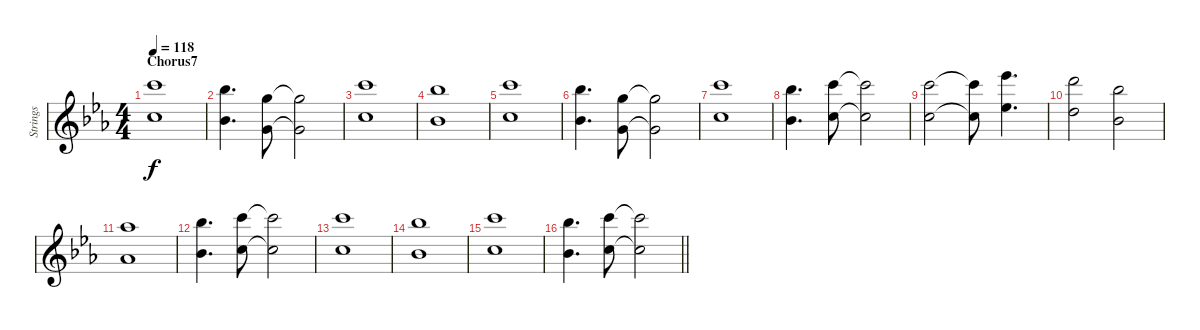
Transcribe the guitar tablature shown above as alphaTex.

\track ("Strings" "Strings") {instrument stringensemble1}
\staff {score}
\tuning (E5 B4 G4 D4 A3 E3) {hide}
\ts (4 4)
\section ("" "Chorus7")
\tempo 118
\clef g2
\ks cminor
(8.1 1.2).1{dy f} |
(6.1 3.3).4{d} (3.1 0.3).8 (3.1{t} 0.3{t}).2 |
(8.1 1.2).1 |
(6.1 3.3).1 |
(8.1 1.2).1 |
(6.1 3.3).4{d} (3.1 0.3).8 (3.1{t} 0.3{t}).2 |
(8.1 1.2).1 |
(6.1 3.3).4{d} (8.1 1.2).8 (8.1{t} 1.2{t}).2 |
(8.1 1.2).2 (8.1{t} 1.2{t}).8 (11.1 4.2).4{d} |
(10.1 3.2).2 (6.1 3.3).2 |
(4.1 1.3).1 |
(6.1 3.3).4{d} (8.1 1.2).8 (8.1{t} 1.2{t}).2 |
(8.1 1.2).1 |
(6.1 3.3).1 |
(8.1 1.2).1 |
\barLineRight lightlight
(6.1 3.3).4{d} (8.1 1.2).8 (8.1{t} 1.2{t}).2
